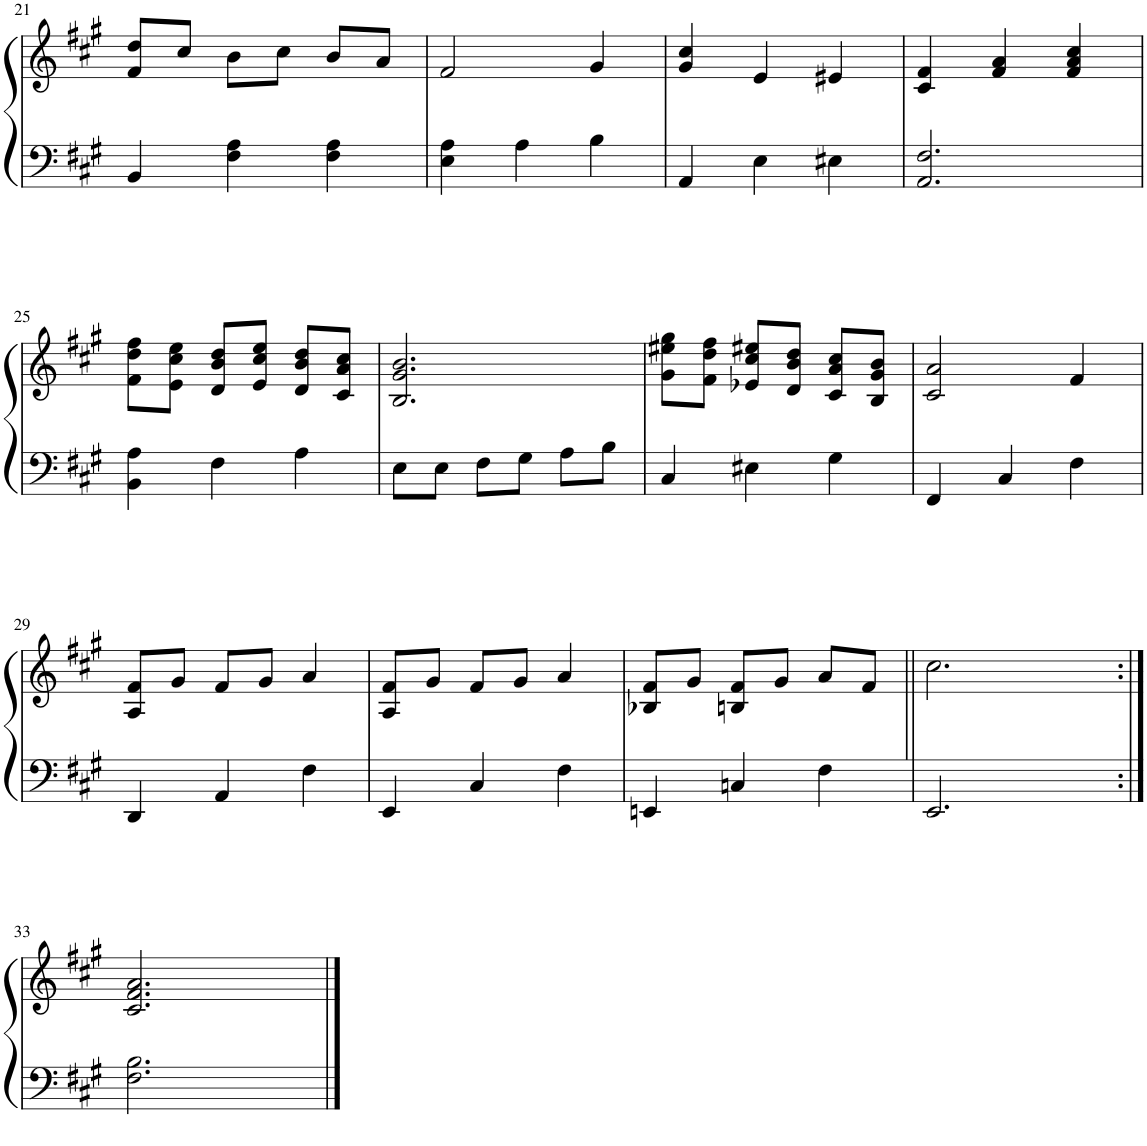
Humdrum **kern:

**kern	**kern
*part1	*part1
*staff2	*staff1
*I"Piano	*
*I'Pno.	*
!!LO:PB:g=z
*clefF4	*clefG2
*k[f#c#g#]	*k[f#c#g#]
*M3/4	*M3/4
=21	=21
4BB/	8f#/ 8dd/L
.	8cc#/J
4F#\ 4A\	8b\L
.	8cc#\J
4F#\ 4A\	8b/L
.	8a/J
=22	=22
4E\ 4A\	2f#/
4A\	.
4B\	4g#/
=23	=23
4AA/	4g#/ 4cc#/
4E\	4e/
4E#X\	4e#X/
=24	=24
2.AA/ 2.F#/	4c#/ 4f#/
.	4f#/ 4a/
.	4f#/ 4a/ 4cc#/
!!LO:LB:g=z
=25	=25
4BB\ 4A\	8f#\ 8dd\ 8ff#\L
.	8e\ 8cc#\ 8ee\J
4F#\	8d/ 8b/ 8dd/L
.	8e/ 8cc#/ 8ee/J
4A\	8d/ 8b/ 8dd/L
.	8c#/ 8a/ 8cc#/J
=26	=26
8E\L	2.B/ 2.g#/ 2.b/
8E\J	.
8F#\L	.
8G#\J	.
8A\L	.
8B\J	.
=27	=27
4C#/	8g#\ 8ee#X\ 8gg#\L
.	8f#\ 8dd\ 8ff#\J
4E#X\	8e-X/ 8cc#/ 8ee#X/L
.	8d/ 8b/ 8dd/J
4G#\	8c#/ 8a/ 8cc#/L
.	8B/ 8g#/ 8b/J
=28	=28
4FF#/	2c#/ 2a/
4C#/	.
4F#\	4f#/
!!LO:LB:g=z
=29	=29
4DD/	8A/ 8f#/L
.	8g#/J
4AA/	8f#/L
.	8g#/J
4F#\	4a/
=30	=30
4EE/	8A/ 8f#/L
.	8g#/J
4C#/	8f#/L
.	8g#/J
4F#\	4a/
=31	=31
4EEn/	8B-X/ 8f#/L
.	8g#/J
4Cn/	8Bn/ 8f#/L
.	8g#/J
4F#\	8a/L
.	8f#/J
=32||	=32||
2.EE/	2.cc#\
!!LO:LB:g=z
=33:|!	=33:|!
2.F#\ 2.B\	2.c#/ 2.f#/ 2.a/
==	==
*-	*-
